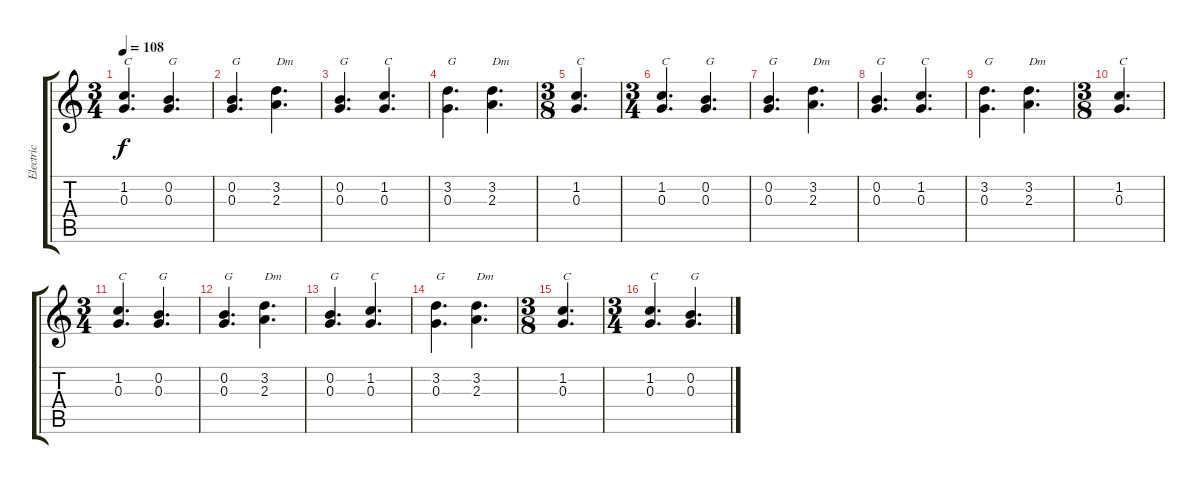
\track ("Electric" "Electric") {instrument overdrivenguitar}
\staff {score tabs}
\tuning (E4 B3 G3 D3 A2 E2) {hide}
\ts (3 4)
\tempo 108
\clef g2
\ks c
(1.2 0.3).4{d txt "C" dy f} (0.2 0.3).4{d txt "G"} |
(0.2 0.3).4{d txt "G"} (3.2 2.3).4{d txt "Dm"} |
(0.2 0.3).4{d txt "G"} (1.2 0.3).4{d txt "C"} |
(3.2 0.3).4{d txt "G"} (3.2 2.3).4{d txt "Dm"} |
\ts (3 8)
(1.2 0.3).4{d txt "C"} |
\ts (3 4)
(1.2 0.3).4{d txt "C"} (0.2 0.3).4{d txt "G"} |
(0.2 0.3).4{d txt "G"} (3.2 2.3).4{d txt "Dm"} |
(0.2 0.3).4{d txt "G"} (1.2 0.3).4{d txt "C"} |
(3.2 0.3).4{d txt "G"} (3.2 2.3).4{d txt "Dm"} |
\ts (3 8)
(1.2 0.3).4{d txt "C"} |
\ts (3 4)
(1.2 0.3).4{d txt "C"} (0.2 0.3).4{d txt "G"} |
(0.2 0.3).4{d txt "G"} (3.2 2.3).4{d txt "Dm"} |
(0.2 0.3).4{d txt "G"} (1.2 0.3).4{d txt "C"} |
(3.2 0.3).4{d txt "G"} (3.2 2.3).4{d txt "Dm"} |
\ts (3 8)
(1.2 0.3).4{d txt "C"} |
\ts (3 4)
(1.2 0.3).4{d txt "C"} (0.2 0.3).4{d txt "G"}
